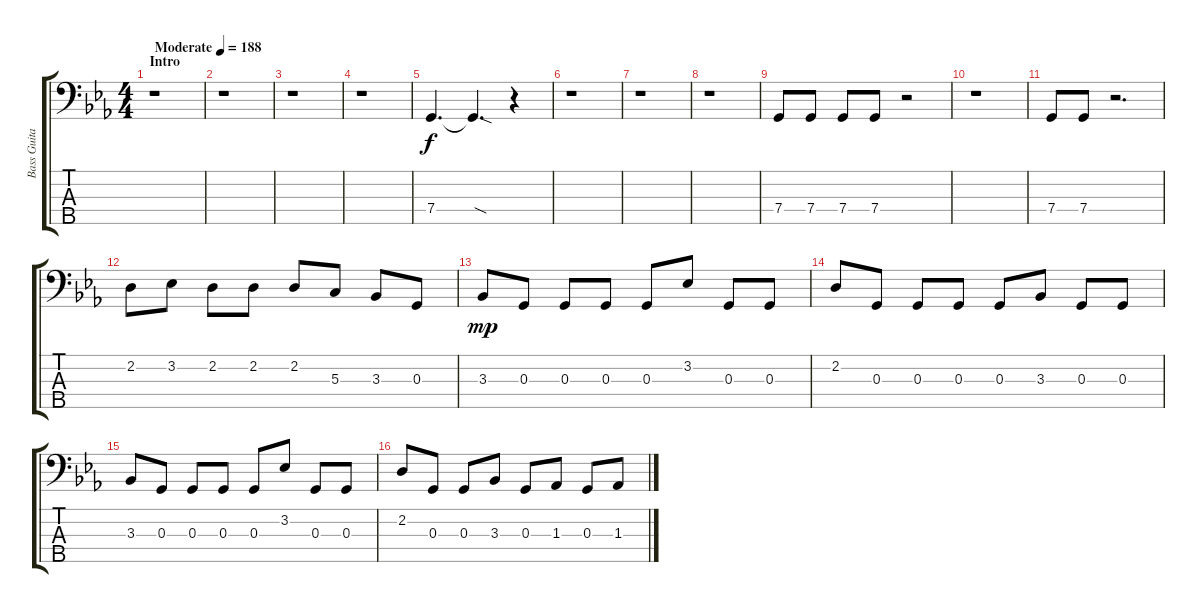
\track ("Bass Guitar" "Bass Guita") {instrument electricbassfinger}
\staff {score tabs}
\tuning (F2 C2 G1 C1 G0) {hide}
\ts (4 4)
\section ("" "Intro")
\tempo (188 "Moderate")
\clef f4
\ks eb
r.1{dy f instrument electricbassfinger} |
r.1 |
r.1 |
r.1 |
7.4.4{d} 7.4{sod t}.4{d} r.4 |
r.1 |
r.1 |
r.1 |
7.4.8 7.4.8 7.4.8 7.4.8 r.2 |
r.1 |
7.4.8 7.4.8 r.2{d} |
2.2.8 3.2.8 2.2.8 2.2.8 2.2.8 5.3.8 3.3.8 0.3.8 |
3.3.8{dy mp} 0.3.8 0.3.8 0.3.8 0.3.8 3.2.8 0.3.8 0.3.8 |
2.2.8 0.3.8 0.3.8 0.3.8 0.3.8 3.3.8 0.3.8 0.3.8 |
3.3.8 0.3.8 0.3.8 0.3.8 0.3.8 3.2.8 0.3.8 0.3.8 |
2.2.8 0.3.8 0.3.8 3.3.8 0.3.8 1.3.8 0.3.8 1.3.8
